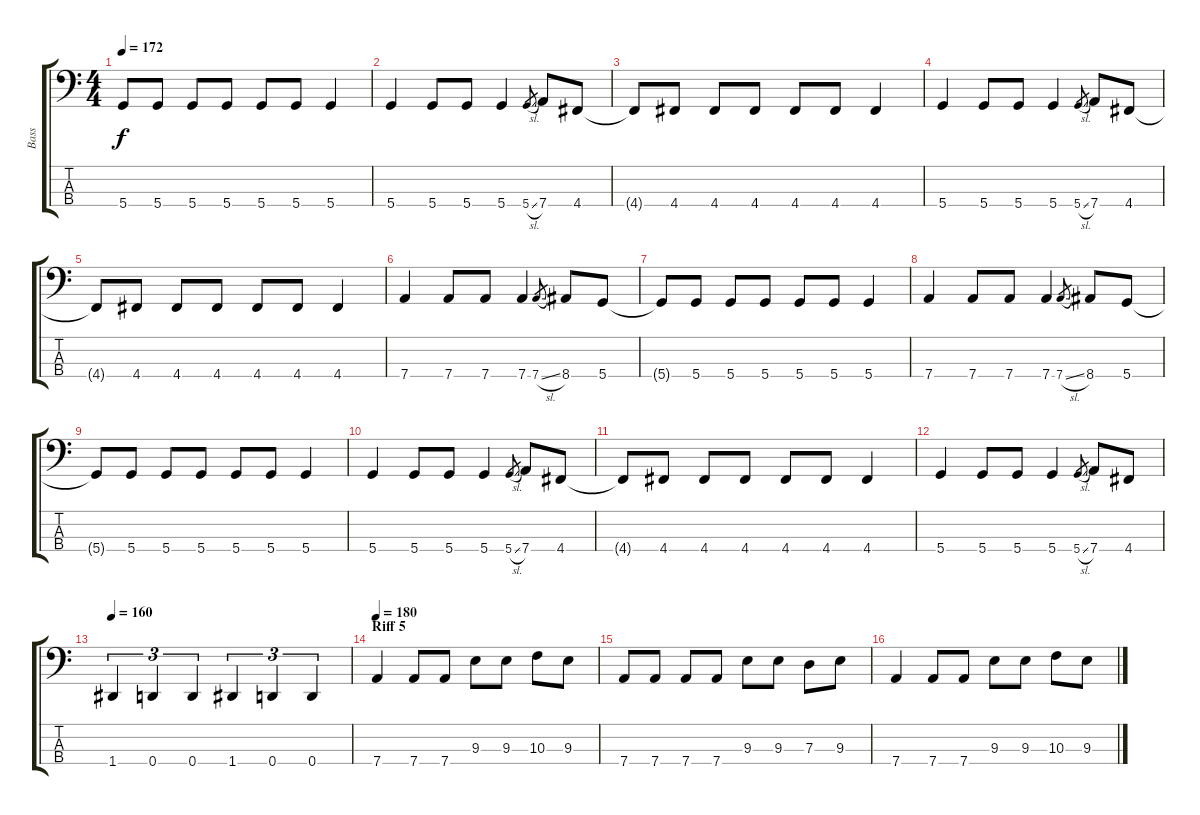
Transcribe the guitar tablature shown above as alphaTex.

\track ("Bass" "Bass") {instrument electricbassfinger}
\staff {score tabs}
\tuning (F2 C2 G1 D1) {hide}
\ts (4 4)
\tempo 172
\clef f4
\ks c
5.4{t}.8{dy f} 5.4.8 5.4.8 5.4.8 5.4.8 5.4.8 5.4.4 |
5.4.4 5.4.8 5.4.8 5.4.4 5.4{sl}.8{gr} 7.4.8 4.4.8 |
4.4{t}.8 4.4.8 4.4.8 4.4.8 4.4.8 4.4.8 4.4.4 |
5.4.4 5.4.8 5.4.8 5.4.4 5.4{sl}.8{gr} 7.4.8 4.4.8 |
4.4{t}.8 4.4.8 4.4.8 4.4.8 4.4.8 4.4.8 4.4.4 |
7.4.4 7.4.8 7.4.8 7.4.4 7.4{sl}.8{gr} 8.4.8 5.4.8 |
5.4{t}.8 5.4.8 5.4.8 5.4.8 5.4.8 5.4.8 5.4.4 |
7.4.4 7.4.8 7.4.8 7.4.4 7.4{sl}.8{gr} 8.4.8 5.4.8 |
5.4{t}.8 5.4.8 5.4.8 5.4.8 5.4.8 5.4.8 5.4.4 |
5.4.4 5.4.8 5.4.8 5.4.4 5.4{sl}.8{gr} 7.4.8 4.4.8 |
4.4{t}.8 4.4.8 4.4.8 4.4.8 4.4.8 4.4.8 4.4.4 |
5.4.4 5.4.8 5.4.8 5.4.4 5.4{sl}.8{gr} 7.4.8 4.4.8 |
\tempo 160
1.4.4{tu (3 2)} 0.4.4{tu (3 2)} 0.4.4{tu (3 2)} 1.4.4{tu (3 2)} 0.4.4{tu (3 2)} 0.4.4{tu (3 2)} |
\section ("" "Riff 5")
\tempo 180
7.4.4 7.4.8 7.4.8 9.3.8 9.3.8 10.3.8 9.3.8 |
7.4.8 7.4.8 7.4.8 7.4.8 9.3.8 9.3.8 7.3.8 9.3.8 |
7.4.4 7.4.8 7.4.8 9.3.8 9.3.8 10.3.8 9.3.8
